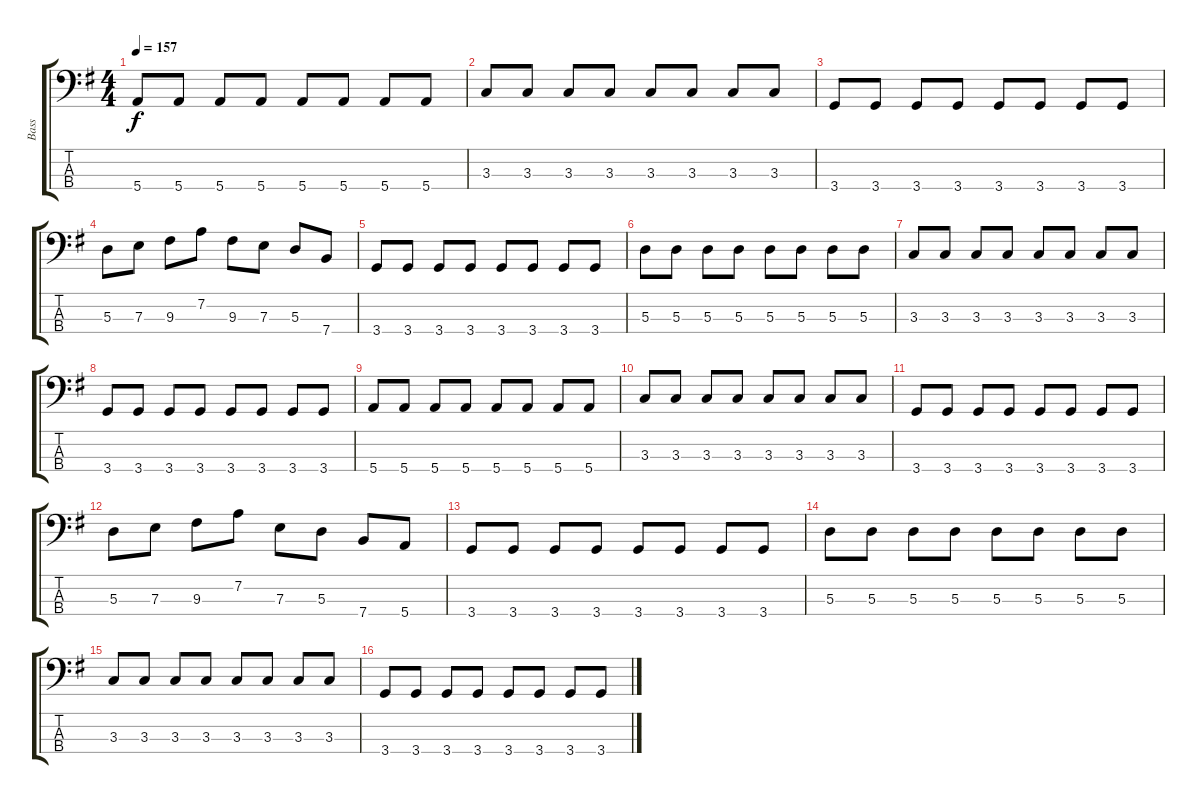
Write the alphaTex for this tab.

\track ("Bass" "Bass") {instrument electricbassfinger}
\staff {score tabs}
\tuning (G2 D2 A1 E1) {hide}
\ts (4 4)
\tempo 157
\clef f4
\ks g
5.4.8{dy f} 5.4.8 5.4.8 5.4.8 5.4.8 5.4.8 5.4.8 5.4.8 |
3.3.8 3.3.8 3.3.8 3.3.8 3.3.8 3.3.8 3.3.8 3.3.8 |
3.4.8 3.4.8 3.4.8 3.4.8 3.4.8 3.4.8 3.4.8 3.4.8 |
5.3.8 7.3.8 9.3.8 7.2.8 9.3.8 7.3.8 5.3.8 7.4.8 |
3.4.8 3.4.8 3.4.8 3.4.8 3.4.8 3.4.8 3.4.8 3.4.8 |
5.3.8 5.3.8 5.3.8 5.3.8 5.3.8 5.3.8 5.3.8 5.3.8 |
3.3.8 3.3.8 3.3.8 3.3.8 3.3.8 3.3.8 3.3.8 3.3.8 |
3.4.8 3.4.8 3.4.8 3.4.8 3.4.8 3.4.8 3.4.8 3.4.8 |
5.4.8 5.4.8 5.4.8 5.4.8 5.4.8 5.4.8 5.4.8 5.4.8 |
3.3.8 3.3.8 3.3.8 3.3.8 3.3.8 3.3.8 3.3.8 3.3.8 |
3.4.8 3.4.8 3.4.8 3.4.8 3.4.8 3.4.8 3.4.8 3.4.8 |
5.3.8 7.3.8 9.3.8 7.2.8 7.3.8 5.3.8 7.4.8 5.4.8 |
3.4.8 3.4.8 3.4.8 3.4.8 3.4.8 3.4.8 3.4.8 3.4.8 |
5.3.8 5.3.8 5.3.8 5.3.8 5.3.8 5.3.8 5.3.8 5.3.8 |
3.3.8 3.3.8 3.3.8 3.3.8 3.3.8 3.3.8 3.3.8 3.3.8 |
3.4.8 3.4.8 3.4.8 3.4.8 3.4.8 3.4.8 3.4.8 3.4.8
